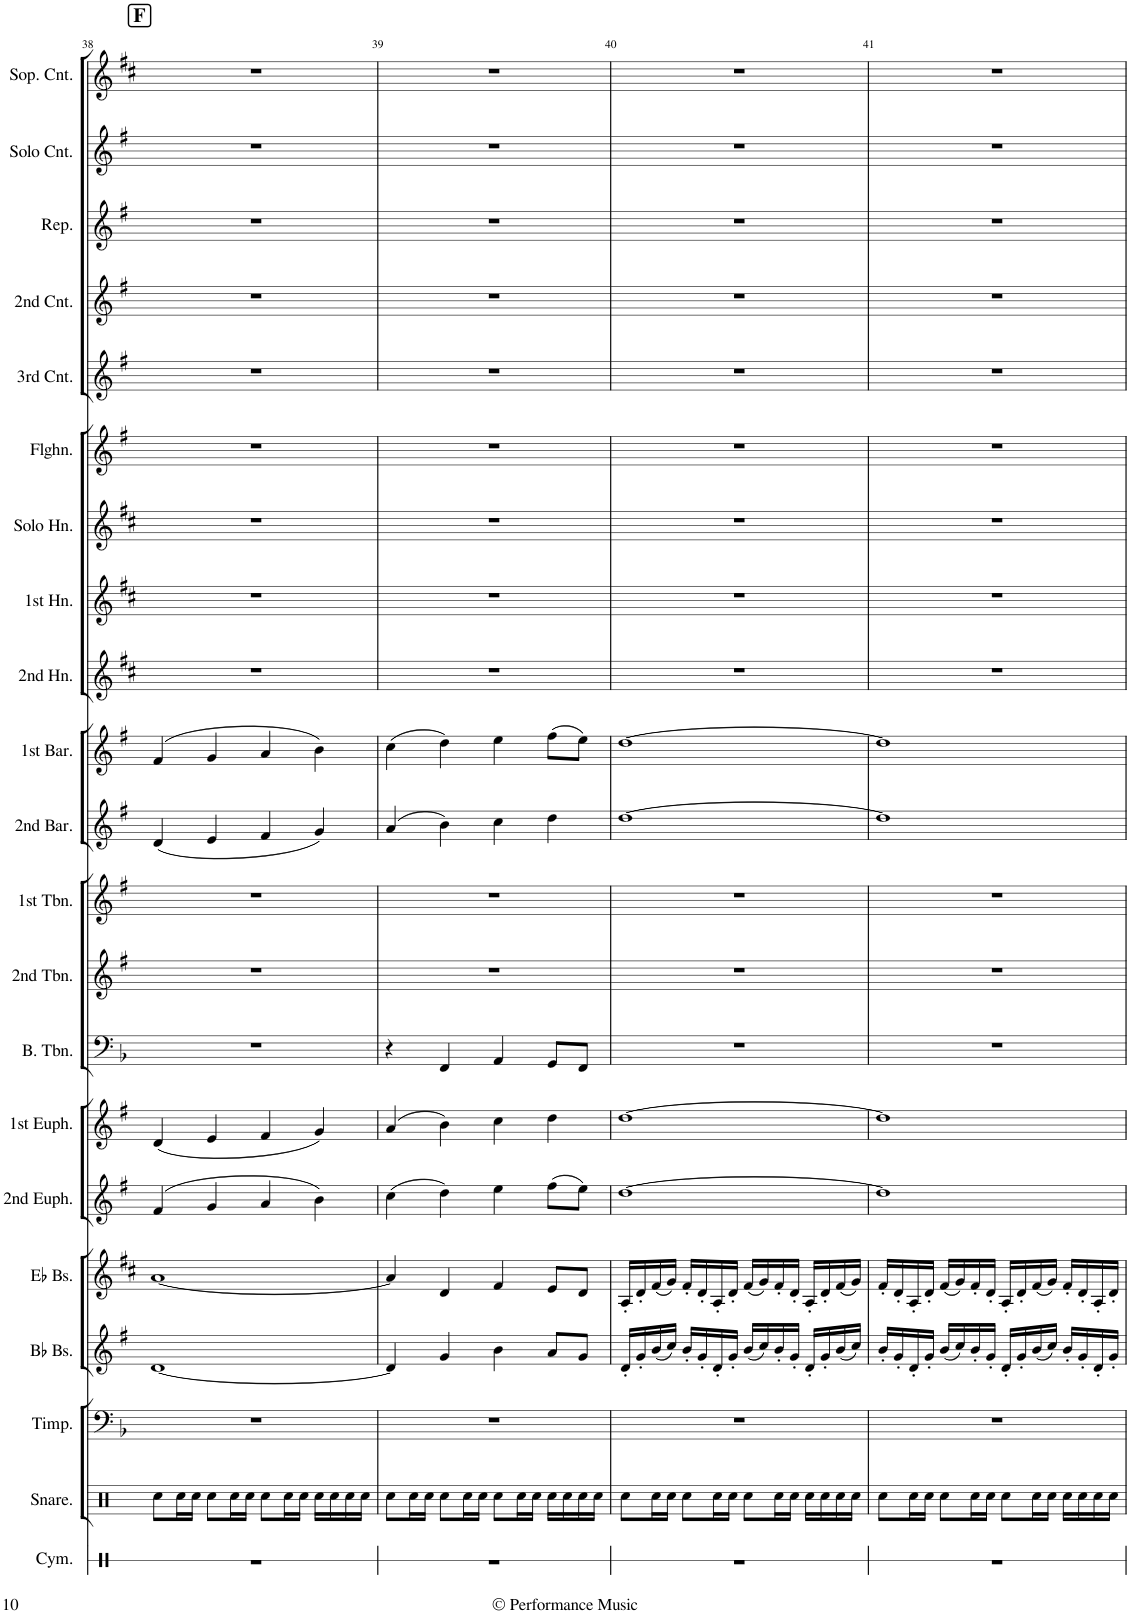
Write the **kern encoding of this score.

**kern	**kern	**kern	**kern	**kern	**kern	**kern	**kern	**kern	**kern	**kern	**kern	**kern	**kern	**kern	**kern	**kern	**kern	**kern	**kern	**kern
*part21	*part20	*part19	*part18	*part17	*part16	*part15	*part14	*part13	*part12	*part11	*part10	*part9	*part8	*part7	*part6	*part5	*part4	*part3	*part2	*part1
*staff21	*staff20	*staff19	*staff18	*staff17	*staff16	*staff15	*staff14	*staff13	*staff12	*staff11	*staff10	*staff9	*staff8	*staff7	*staff6	*staff5	*staff4	*staff3	*staff2	*staff1
*I"Cymbal	*I"Snare Drum	*I"Timpani	*I"Bb Bass	*I"Eb Bass	*I"2nd Euphonium	*I"1st Euphonium	*I"Bass Trombone	*I"2nd Trombone	*I"1st Trombone	*I"2nd Baritone	*I"1st Baritone	*I"2nd Horn	*I"1st Horn	*I"Solo Horn	*I"Flugelhorn	*I"3rd Cornet	*I"2nd Cornet	*I"Repiano	*I"Solo Cornet	*I"Soprano Cornet
*I'Cym.	*I'Snare.	*I'Timp.	*I'Bb Bs.	*I'Eb Bs.	*I'2nd Euph.	*I'1st Euph.	*I'B. Tbn.	*I'2nd Tbn.	*I'1st Tbn.	*I'2nd Bar.	*I'1st Bar.	*I'2nd Hn.	*I'1st Hn.	*I'Solo Hn.	*I'Flghn.	*I'3rd Cnt.	*I'2nd Cnt.	*I'Rep.	*I'Solo Cnt.	*I'Sop. Cnt.
!!LO:PB:g=z
*clefX	*clefX	*clefF4	*clefG2	*clefG2	*clefG2	*clefG2	*clefF4	*clefG2	*clefG2	*clefG2	*clefG2	*clefG2	*clefG2	*clefG2	*clefG2	*clefG2	*clefG2	*clefG2	*clefG2	*clefG2
*	*	*	*Trd15c26	*Trd12c21	*	*Trd8c14	*	*Trd8c14	*Trd8c14	*Trd8c14	*Trd8c14	*Trd5c9	*Trd5c9	*Trd5c9	*Trd1c2	*Trd1c2	*Trd1c2	*Trd1c2	*Trd1c2	*Trd-2c-3
*k[]	*k[]	*k[b-]	*k[f#]	*k[f#c#]	*k[f#]	*k[f#]	*k[b-]	*k[f#]	*k[f#]	*k[f#]	*k[f#]	*k[f#c#]	*k[f#c#]	*k[f#c#]	*k[f#]	*k[f#]	*k[f#]	*k[f#]	*k[f#]	*k[f#c#]
*M4/4	*M4/4	*M4/4	*M4/4	*M4/4	*M4/4	*M4/4	*M4/4	*M4/4	*M4/4	*M4/4	*M4/4	*M4/4	*M4/4	*M4/4	*M4/4	*M4/4	*M4/4	*M4/4	*M4/4	*M4/4
!!LO:REH:place=s1:a:B:cj:fs=14:t=F
=38	=38	=38	=38	=38	=38	=38	=38	=38	=38	=38	=38	=38	=38	=38	=38	=38	=38	=38	=38	=38
1r	8Rcc\L	1r	[1d	[1a	(4f#/	(4d/	1r	1r	1r	(4d/	(4f#/	1r	1r	1r	1r	1r	1r	1r	1r	1r
.	16Rcc\L	.	.	.	.	.	.	.	.	.	.	.	.	.	.	.	.	.	.	.
.	16Rcc\JJ	.	.	.	.	.	.	.	.	.	.	.	.	.	.	.	.	.	.	.
.	8Rcc\L	.	.	.	4g/	4e/	.	.	.	4e/	4g/	.	.	.	.	.	.	.	.	.
.	16Rcc\L	.	.	.	.	.	.	.	.	.	.	.	.	.	.	.	.	.	.	.
.	16Rcc\JJ	.	.	.	.	.	.	.	.	.	.	.	.	.	.	.	.	.	.	.
.	8Rcc\L	.	.	.	4a/	4f#/	.	.	.	4f#/	4a/	.	.	.	.	.	.	.	.	.
.	16Rcc\L	.	.	.	.	.	.	.	.	.	.	.	.	.	.	.	.	.	.	.
.	16Rcc\JJ	.	.	.	.	.	.	.	.	.	.	.	.	.	.	.	.	.	.	.
.	16Rcc\LL	.	.	.	4b\)	4g/)	.	.	.	4g/)	4b\)	.	.	.	.	.	.	.	.	.
.	16Rcc\	.	.	.	.	.	.	.	.	.	.	.	.	.	.	.	.	.	.	.
.	16Rcc\	.	.	.	.	.	.	.	.	.	.	.	.	.	.	.	.	.	.	.
.	16Rcc\JJ	.	.	.	.	.	.	.	.	.	.	.	.	.	.	.	.	.	.	.
=39	=39	=39	=39	=39	=39	=39	=39	=39	=39	=39	=39	=39	=39	=39	=39	=39	=39	=39	=39	=39
1r	8Rcc\L	1r	4d/]	4a/]	(4cc\	(4a/	4r	1r	1r	(4a/	(4cc\	1r	1r	1r	1r	1r	1r	1r	1r	1r
.	16Rcc\L	.	.	.	.	.	.	.	.	.	.	.	.	.	.	.	.	.	.	.
.	16Rcc\JJ	.	.	.	.	.	.	.	.	.	.	.	.	.	.	.	.	.	.	.
.	8Rcc\L	.	4g/	4d/	4dd\)	4b\)	4FF/	.	.	4b\)	4dd\)	.	.	.	.	.	.	.	.	.
.	16Rcc\L	.	.	.	.	.	.	.	.	.	.	.	.	.	.	.	.	.	.	.
.	16Rcc\JJ	.	.	.	.	.	.	.	.	.	.	.	.	.	.	.	.	.	.	.
.	8Rcc\L	.	4b\	4f#/	4ee\	4cc\	4AA/	.	.	4cc\	4ee\	.	.	.	.	.	.	.	.	.
.	16Rcc\L	.	.	.	.	.	.	.	.	.	.	.	.	.	.	.	.	.	.	.
.	16Rcc\JJ	.	.	.	.	.	.	.	.	.	.	.	.	.	.	.	.	.	.	.
.	16Rcc\LL	.	8a/L	8e/L	(8ff#\L	4dd\	8GG/L	.	.	4dd\	(8ff#\L	.	.	.	.	.	.	.	.	.
.	16Rcc\	.	.	.	.	.	.	.	.	.	.	.	.	.	.	.	.	.	.	.
.	16Rcc\	.	8g/J	8d/J	8ee\J)	.	8FF/J	.	.	.	8ee\J)	.	.	.	.	.	.	.	.	.
.	16Rcc\JJ	.	.	.	.	.	.	.	.	.	.	.	.	.	.	.	.	.	.	.
=40	=40	=40	=40	=40	=40	=40	=40	=40	=40	=40	=40	=40	=40	=40	=40	=40	=40	=40	=40	=40
1r	8Rcc\L	1r	16d'/LL	16A'/LL	[1dd	[1dd	1r	1r	1r	[1dd	[1dd	1r	1r	1r	1r	1r	1r	1r	1r	1r
.	.	.	16g'/	16d'/	.	.	.	.	.	.	.	.	.	.	.	.	.	.	.	.
.	16Rcc\L	.	(16b/	(16f#/	.	.	.	.	.	.	.	.	.	.	.	.	.	.	.	.
.	16Rcc\JJ	.	16cc/JJ)	16g/JJ)	.	.	.	.	.	.	.	.	.	.	.	.	.	.	.	.
.	8Rcc\L	.	16b'/LL	16f#'/LL	.	.	.	.	.	.	.	.	.	.	.	.	.	.	.	.
.	.	.	16g'/	16d'/	.	.	.	.	.	.	.	.	.	.	.	.	.	.	.	.
.	16Rcc\L	.	16d'/	16A'/	.	.	.	.	.	.	.	.	.	.	.	.	.	.	.	.
.	16Rcc\JJ	.	16g'/JJ	16d'/JJ	.	.	.	.	.	.	.	.	.	.	.	.	.	.	.	.
.	8Rcc\L	.	(16b/LL	(16f#/LL	.	.	.	.	.	.	.	.	.	.	.	.	.	.	.	.
.	.	.	16cc/)	16g/)	.	.	.	.	.	.	.	.	.	.	.	.	.	.	.	.
.	16Rcc\L	.	16b'/	16f#'/	.	.	.	.	.	.	.	.	.	.	.	.	.	.	.	.
.	16Rcc\JJ	.	16g'/JJ	16d'/JJ	.	.	.	.	.	.	.	.	.	.	.	.	.	.	.	.
.	16Rcc\LL	.	16d'/LL	16A'/LL	.	.	.	.	.	.	.	.	.	.	.	.	.	.	.	.
.	16Rcc\	.	16g'/	16d'/	.	.	.	.	.	.	.	.	.	.	.	.	.	.	.	.
.	16Rcc\	.	(16b/	(16f#/	.	.	.	.	.	.	.	.	.	.	.	.	.	.	.	.
.	16Rcc\JJ	.	16cc/JJ)	16g/JJ)	.	.	.	.	.	.	.	.	.	.	.	.	.	.	.	.
=41	=41	=41	=41	=41	=41	=41	=41	=41	=41	=41	=41	=41	=41	=41	=41	=41	=41	=41	=41	=41
1r	8Rcc\L	1r	16b'/LL	16f#'/LL	1dd]	1dd]	1r	1r	1r	1dd]	1dd]	1r	1r	1r	1r	1r	1r	1r	1r	1r
.	.	.	16g'/	16d'/	.	.	.	.	.	.	.	.	.	.	.	.	.	.	.	.
.	16Rcc\L	.	16d'/	16A'/	.	.	.	.	.	.	.	.	.	.	.	.	.	.	.	.
.	16Rcc\JJ	.	16g'/JJ	16d'/JJ	.	.	.	.	.	.	.	.	.	.	.	.	.	.	.	.
.	8Rcc\L	.	(16b/LL	(16f#/LL	.	.	.	.	.	.	.	.	.	.	.	.	.	.	.	.
.	.	.	16cc/)	16g/)	.	.	.	.	.	.	.	.	.	.	.	.	.	.	.	.
.	16Rcc\L	.	16b'/	16f#'/	.	.	.	.	.	.	.	.	.	.	.	.	.	.	.	.
.	16Rcc\JJ	.	16g'/JJ	16d'/JJ	.	.	.	.	.	.	.	.	.	.	.	.	.	.	.	.
.	8Rcc\L	.	16d'/LL	16A'/LL	.	.	.	.	.	.	.	.	.	.	.	.	.	.	.	.
.	.	.	16g'/	16d'/	.	.	.	.	.	.	.	.	.	.	.	.	.	.	.	.
.	16Rcc\L	.	(16b/	(16f#/	.	.	.	.	.	.	.	.	.	.	.	.	.	.	.	.
.	16Rcc\JJ	.	16cc/JJ)	16g/JJ)	.	.	.	.	.	.	.	.	.	.	.	.	.	.	.	.
.	16Rcc\LL	.	16b'/LL	16f#'/LL	.	.	.	.	.	.	.	.	.	.	.	.	.	.	.	.
.	16Rcc\	.	16g'/	16d'/	.	.	.	.	.	.	.	.	.	.	.	.	.	.	.	.
.	16Rcc\	.	16d'/	16A'/	.	.	.	.	.	.	.	.	.	.	.	.	.	.	.	.
.	16Rcc\JJ	.	16g'/JJ	16d'/JJ	.	.	.	.	.	.	.	.	.	.	.	.	.	.	.	.
=	=	=	=	=	=	=	=	=	=	=	=	=	=	=	=	=	=	=	=	=
*-	*-	*-	*-	*-	*-	*-	*-	*-	*-	*-	*-	*-	*-	*-	*-	*-	*-	*-	*-	*-
